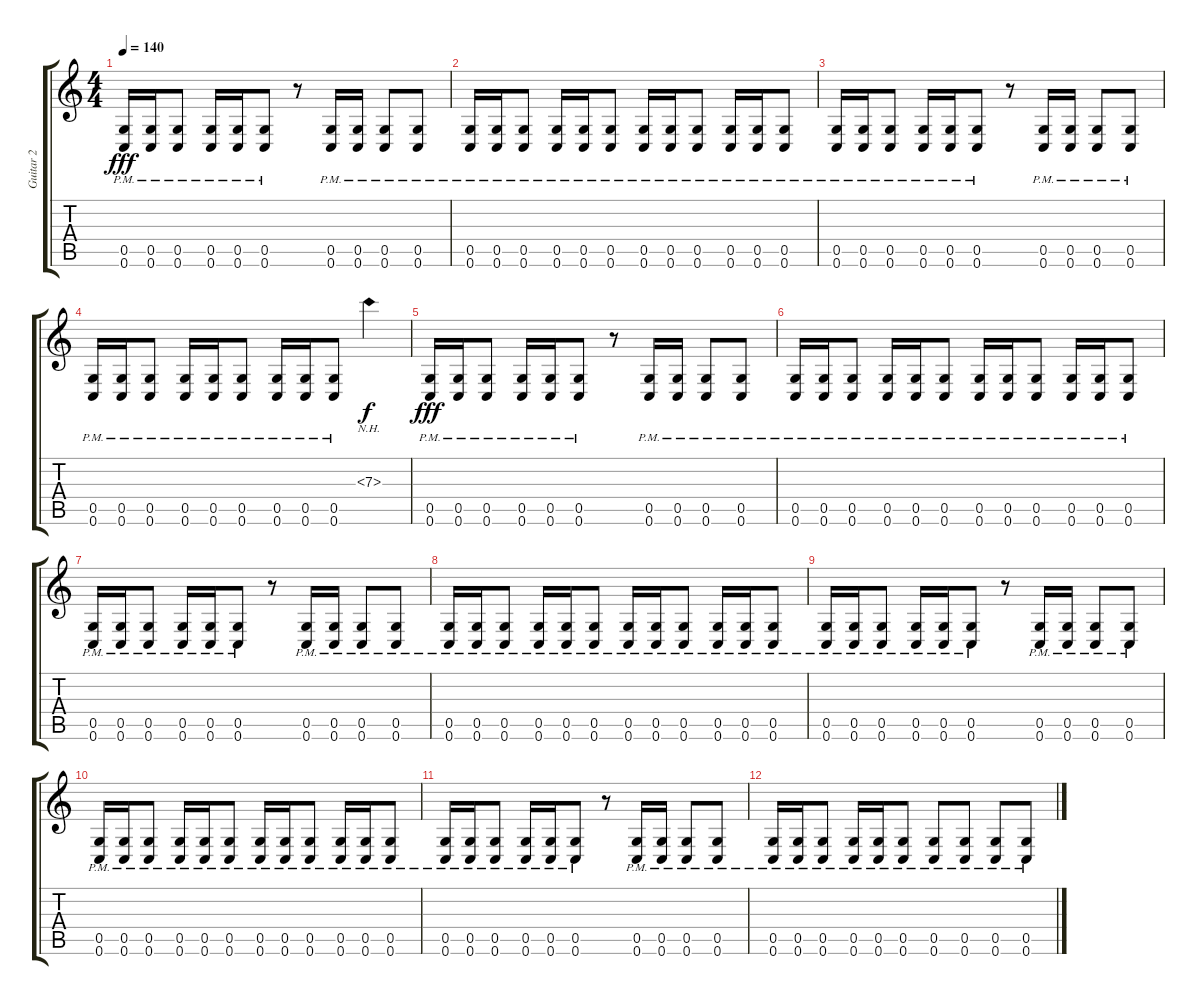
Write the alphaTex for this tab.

\track ("Guitar 2" "Guitar 2") {instrument overdrivenguitar}
\staff {score tabs}
\tuning (D4 A3 F3 C3 G2 C2) {hide}
\ts (4 4)
\tempo 140
\clef g2
\ks c
(0.5{pm} 0.6{pm}).16{dy fff} (0.5{pm} 0.6{pm}).16 (0.5{pm} 0.6{pm}).8 (0.5{pm} 0.6{pm}).16 (0.5{pm} 0.6{pm}).16 (0.5{pm} 0.6{pm}).8 r.8 (0.5{pm} 0.6{pm}).16 (0.5{pm} 0.6{pm}).16 (0.5{pm} 0.6{pm}).8 (0.5{pm} 0.6{pm}).8 |
(0.5{pm} 0.6{pm}).16 (0.5{pm} 0.6{pm}).16 (0.5{pm} 0.6{pm}).8 (0.5{pm} 0.6{pm}).16 (0.5{pm} 0.6{pm}).16 (0.5{pm} 0.6{pm}).8 (0.5{pm} 0.6{pm}).16 (0.5{pm} 0.6{pm}).16 (0.5{pm} 0.6{pm}).8 (0.5{pm} 0.6{pm}).16 (0.5{pm} 0.6{pm}).16 (0.5{pm} 0.6{pm}).8 |
(0.5{pm} 0.6{pm}).16 (0.5{pm} 0.6{pm}).16 (0.5{pm} 0.6{pm}).8 (0.5{pm} 0.6{pm}).16 (0.5{pm} 0.6{pm}).16 (0.5{pm} 0.6{pm}).8 r.8 (0.5{pm} 0.6{pm}).16 (0.5{pm} 0.6{pm}).16 (0.5{pm} 0.6{pm}).8 (0.5{pm} 0.6{pm}).8 |
(0.5{pm} 0.6{pm}).16 (0.5{pm} 0.6{pm}).16 (0.5{pm} 0.6{pm}).8 (0.5{pm} 0.6{pm}).16 (0.5{pm} 0.6{pm}).16 (0.5{pm} 0.6{pm}).8 (0.5{pm} 0.6{pm}).16 (0.5{pm} 0.6{pm}).16 (0.5{pm} 0.6).8 7.3{nh}.4{dy f} |
(0.5{pm} 0.6{pm}).16{dy fff} (0.5{pm} 0.6{pm}).16 (0.5{pm} 0.6{pm}).8 (0.5{pm} 0.6{pm}).16 (0.5{pm} 0.6{pm}).16 (0.5{pm} 0.6).8 r.8 (0.5{pm} 0.6{pm}).16 (0.5{pm} 0.6{pm}).16 (0.5{pm} 0.6{pm}).8 (0.5{pm} 0.6).8 |
(0.5{pm} 0.6{pm}).16 (0.5{pm} 0.6{pm}).16 (0.5{pm} 0.6{pm}).8 (0.5{pm} 0.6{pm}).16 (0.5{pm} 0.6{pm}).16 (0.5{pm} 0.6{pm}).8 (0.5{pm} 0.6{pm}).16 (0.5{pm} 0.6{pm}).16 (0.5{pm} 0.6{pm}).8 (0.5{pm} 0.6{pm}).16 (0.5{pm} 0.6{pm}).16 (0.5{pm} 0.6{pm}).8 |
(0.5{pm} 0.6{pm}).16 (0.5{pm} 0.6{pm}).16 (0.5{pm} 0.6{pm}).8 (0.5{pm} 0.6{pm}).16 (0.5{pm} 0.6{pm}).16 (0.5{pm} 0.6).8 r.8 (0.5{pm} 0.6{pm}).16 (0.5{pm} 0.6{pm}).16 (0.5{pm} 0.6{pm}).8 (0.5{pm} 0.6{pm}).8 |
(0.5{pm} 0.6{pm}).16 (0.5{pm} 0.6{pm}).16 (0.5{pm} 0.6{pm}).8 (0.5{pm} 0.6{pm}).16 (0.5{pm} 0.6{pm}).16 (0.5{pm} 0.6{pm}).8 (0.5{pm} 0.6{pm}).16 (0.5{pm} 0.6{pm}).16 (0.5{pm} 0.6{pm}).8 (0.5{pm} 0.6{pm}).16 (0.5{pm} 0.6{pm}).16 (0.5{pm} 0.6{pm}).8 |
(0.5{pm} 0.6{pm}).16 (0.5{pm} 0.6{pm}).16 (0.5{pm} 0.6{pm}).8 (0.5{pm} 0.6{pm}).16 (0.5{pm} 0.6{pm}).16 (0.5{pm} 0.6{pm}).8 r.8 (0.5{pm} 0.6{pm}).16 (0.5{pm} 0.6{pm}).16 (0.5{pm} 0.6{pm}).8 (0.5{pm} 0.6{pm}).8 |
(0.5{pm} 0.6{pm}).16 (0.5{pm} 0.6{pm}).16 (0.5{pm} 0.6{pm}).8 (0.5{pm} 0.6{pm}).16 (0.5{pm} 0.6{pm}).16 (0.5{pm} 0.6{pm}).8 (0.5{pm} 0.6{pm}).16 (0.5{pm} 0.6{pm}).16 (0.5{pm} 0.6{pm}).8 (0.5{pm} 0.6{pm}).16 (0.5{pm} 0.6{pm}).16 (0.5{pm} 0.6{pm}).8 |
(0.5{pm} 0.6{pm}).16 (0.5{pm} 0.6{pm}).16 (0.5{pm} 0.6{pm}).8 (0.5{pm} 0.6{pm}).16 (0.5{pm} 0.6{pm}).16 (0.5{pm} 0.6{pm}).8 r.8 (0.5{pm} 0.6{pm}).16 (0.5{pm} 0.6{pm}).16 (0.5{pm} 0.6{pm}).8 (0.5{pm} 0.6{pm}).8 |
(0.5{pm} 0.6{pm}).16 (0.5{pm} 0.6{pm}).16 (0.5{pm} 0.6{pm}).8 (0.5{pm} 0.6{pm}).16 (0.5{pm} 0.6{pm}).16 (0.5{pm} 0.6{pm}).8 (0.5{pm} 0.6{pm}).8 (0.5{pm} 0.6{pm}).8 (0.5{pm} 0.6{pm}).8 (0.5{pm} 0.6{pm}).8
